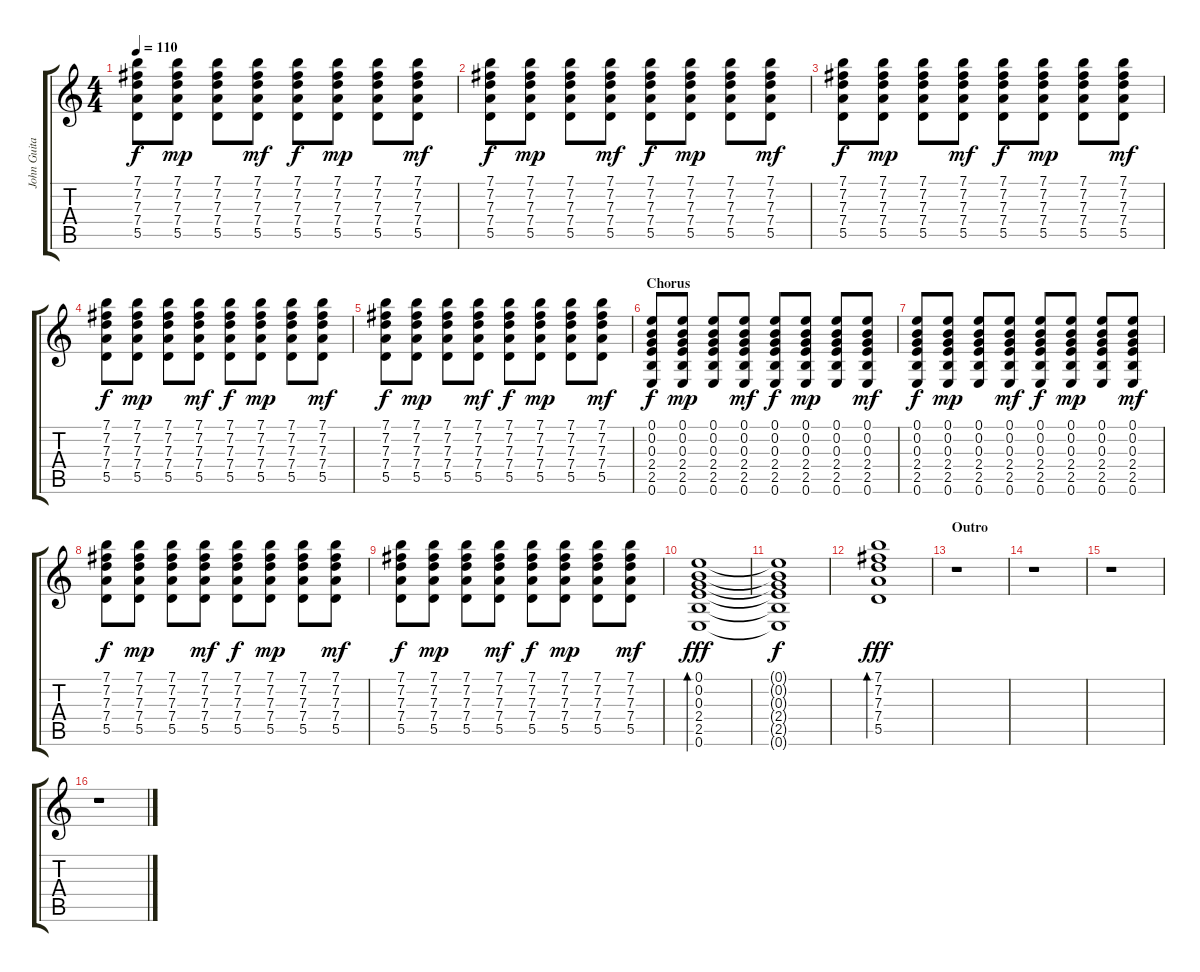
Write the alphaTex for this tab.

\track ("John Guitar" "John Guita") {instrument acousticguitarsteel}
\staff {score tabs}
\tuning (E4 B3 G3 D3 A2 E2) {hide}
\ts (4 4)
\tempo 110
\clef g2
\ks c
(7.1 7.2 7.3 7.4 5.5).8{dy f} (7.1 7.2 7.3 7.4 5.5).8{dy mp} (7.1 7.2 7.3 7.4 5.5).8 (7.1 7.2 7.3 7.4 5.5).8{dy mf} (7.1 7.2 7.3 7.4 5.5).8{dy f} (7.1 7.2 7.3 7.4 5.5).8{dy mp} (7.1 7.2 7.3 7.4 5.5).8 (7.1 7.2 7.3 7.4 5.5).8{dy mf} |
(7.1 7.2 7.3 7.4 5.5).8{dy f} (7.1 7.2 7.3 7.4 5.5).8{dy mp} (7.1 7.2 7.3 7.4 5.5).8 (7.1 7.2 7.3 7.4 5.5).8{dy mf} (7.1 7.2 7.3 7.4 5.5).8{dy f} (7.1 7.2 7.3 7.4 5.5).8{dy mp} (7.1 7.2 7.3 7.4 5.5).8 (7.1 7.2 7.3 7.4 5.5).8{dy mf} |
(7.1 7.2 7.3 7.4 5.5).8{dy f} (7.1 7.2 7.3 7.4 5.5).8{dy mp} (7.1 7.2 7.3 7.4 5.5).8 (7.1 7.2 7.3 7.4 5.5).8{dy mf} (7.1 7.2 7.3 7.4 5.5).8{dy f} (7.1 7.2 7.3 7.4 5.5).8{dy mp} (7.1 7.2 7.3 7.4 5.5).8 (7.1 7.2 7.3 7.4 5.5).8{dy mf} |
(7.1 7.2 7.3 7.4 5.5).8{dy f} (7.1 7.2 7.3 7.4 5.5).8{dy mp} (7.1 7.2 7.3 7.4 5.5).8 (7.1 7.2 7.3 7.4 5.5).8{dy mf} (7.1 7.2 7.3 7.4 5.5).8{dy f} (7.1 7.2 7.3 7.4 5.5).8{dy mp} (7.1 7.2 7.3 7.4 5.5).8 (7.1 7.2 7.3 7.4 5.5).8{dy mf} |
(7.1 7.2 7.3 7.4 5.5).8{dy f} (7.1 7.2 7.3 7.4 5.5).8{dy mp} (7.1 7.2 7.3 7.4 5.5).8 (7.1 7.2 7.3 7.4 5.5).8{dy mf} (7.1 7.2 7.3 7.4 5.5).8{dy f} (7.1 7.2 7.3 7.4 5.5).8{dy mp} (7.1 7.2 7.3 7.4 5.5).8 (7.1 7.2 7.3 7.4 5.5).8{dy mf} |
\section ("" "Chorus")
(0.1 0.2 0.3 2.4 2.5 0.6).8{dy f} (0.1 0.2 0.3 2.4 2.5 0.6).8{dy mp} (0.1 0.2 0.3 2.4 2.5 0.6).8 (0.1 0.2 0.3 2.4 2.5 0.6).8{dy mf} (0.1 0.2 0.3 2.4 2.5 0.6).8{dy f} (0.1 0.2 0.3 2.4 2.5 0.6).8{dy mp} (0.1 0.2 0.3 2.4 2.5 0.6).8 (0.1 0.2 0.3 2.4 2.5 0.6).8{dy mf} |
(0.1 0.2 0.3 2.4 2.5 0.6).8{dy f} (0.1 0.2 0.3 2.4 2.5 0.6).8{dy mp} (0.1 0.2 0.3 2.4 2.5 0.6).8 (0.1 0.2 0.3 2.4 2.5 0.6).8{dy mf} (0.1 0.2 0.3 2.4 2.5 0.6).8{dy f} (0.1 0.2 0.3 2.4 2.5 0.6).8{dy mp} (0.1 0.2 0.3 2.4 2.5 0.6).8 (0.1 0.2 0.3 2.4 2.5 0.6).8{dy mf} |
(7.1 7.2 7.3 7.4 5.5).8{dy f} (7.1 7.2 7.3 7.4 5.5).8{dy mp} (7.1 7.2 7.3 7.4 5.5).8 (7.1 7.2 7.3 7.4 5.5).8{dy mf} (7.1 7.2 7.3 7.4 5.5).8{dy f} (7.1 7.2 7.3 7.4 5.5).8{dy mp} (7.1 7.2 7.3 7.4 5.5).8 (7.1 7.2 7.3 7.4 5.5).8{dy mf} |
(7.1 7.2 7.3 7.4 5.5).8{dy f} (7.1 7.2 7.3 7.4 5.5).8{dy mp} (7.1 7.2 7.3 7.4 5.5).8 (7.1 7.2 7.3 7.4 5.5).8{dy mf} (7.1 7.2 7.3 7.4 5.5).8{dy f} (7.1 7.2 7.3 7.4 5.5).8{dy mp} (7.1 7.2 7.3 7.4 5.5).8 (7.1 7.2 7.3 7.4 5.5).8{dy mf} |
(0.1 0.2 0.3 2.4 2.5 0.6).1{bd 480 dy fff} |
(0.1{t} 0.2{t} 0.3{t} 2.4{t} 2.5{t} 0.6{t}).1{dy f} |
(7.1 7.2 7.3 7.4 5.5).1{bd 480 dy fff} |
\section ("" "Outro")
r.1 |
r.1 |
r.1 |
r.1
